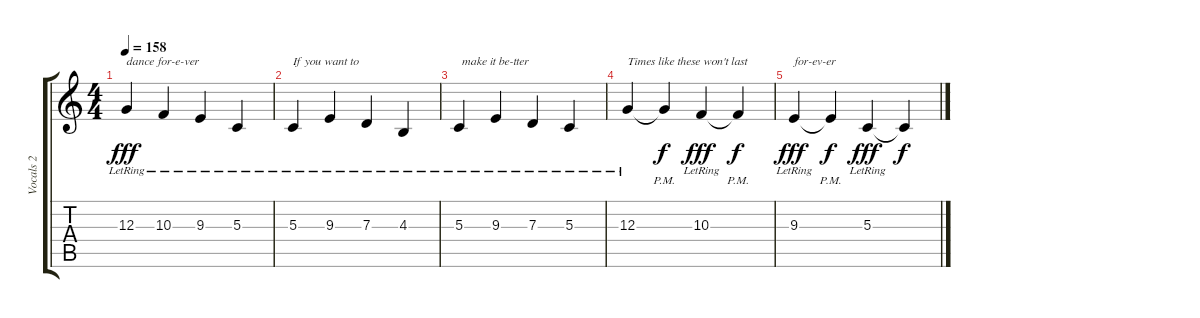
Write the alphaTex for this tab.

\track ("Vocals 2" "Vocals 2") {instrument tenorsax}
\staff {score tabs}
\tuning (E4 B3 G3 D3 A2 E2) {hide}
\ts (4 4)
\tempo 158
\clef g2
\ks c
12.3{lr}.4{txt "dance for-e-ver" dy fff} 10.3{lr}.4 9.3{lr}.4 5.3{lr}.4 |
5.3{lr}.4{txt "If you want to"} 9.3{lr}.4 7.3{lr}.4 4.3{lr}.4 |
5.3{lr}.4{txt " make it be-tter"} 9.3{lr}.4 7.3{lr}.4 5.3{lr}.4 |
12.3{lr}.4{txt "Times like these won't last"} 12.3{pm t}.4{dy f} 10.3{lr}.4{dy fff} 10.3{pm t}.4{dy f} |
9.3{lr}.4{txt "for-ev-er" dy fff} 9.3{pm t}.4{dy f} 5.3{lr}.4{dy fff} 5.3{t}.4{dy f}
